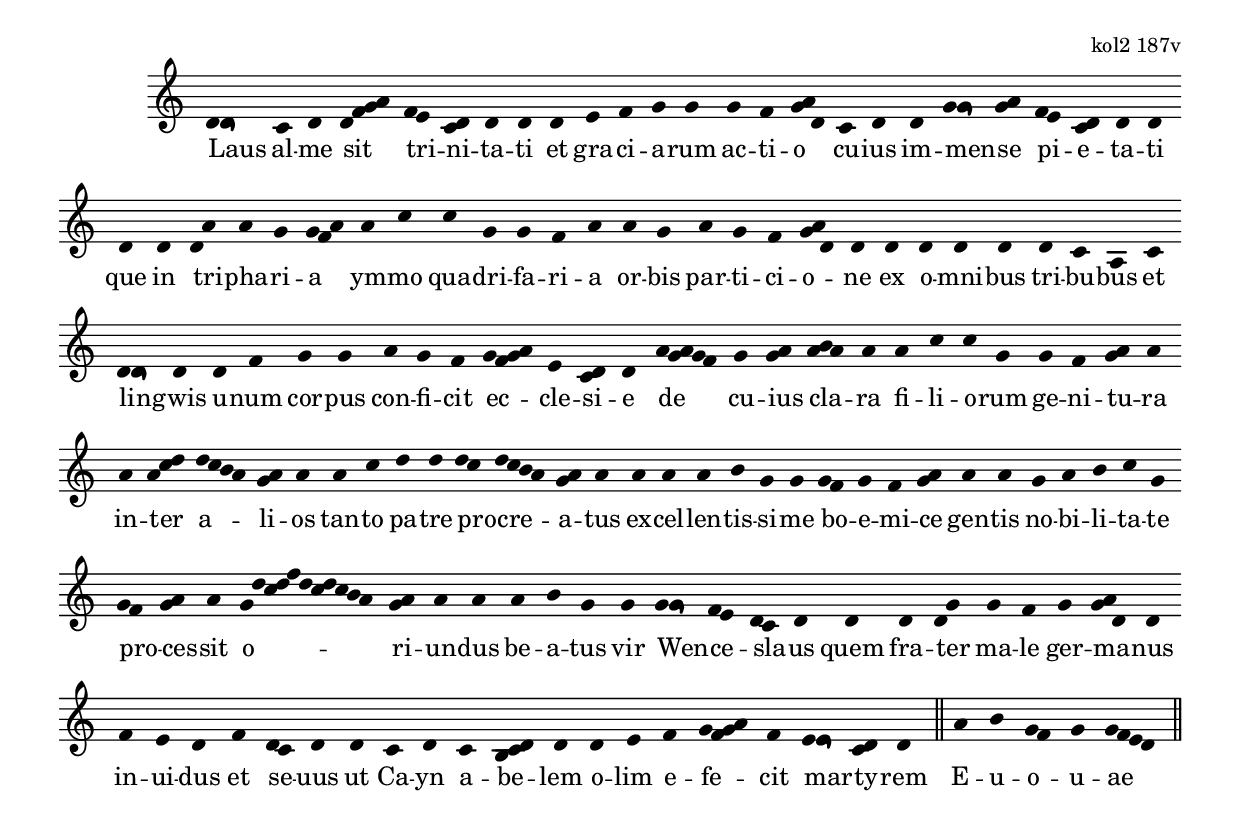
\version "2.19.32"

\include "../lib/synopsis.ily"

\score {
  \transpose c c' {
    \plainchant
    \melisma { d \strophicus d } \bar "" c d \bar "" \melisma { d f g a } \bar "" \melisma { f e } \melisma { c d } d d \bar "" d \bar "" e f g g \bar "" g f \melisma { g a d } \bar "" c d \bar "" d \melisma { g \strophicus g } \melisma { g a } \bar "" \melisma { f e } \melisma { c d } d d \bar "" d \bar "" d \bar "" \melisma { d a } a \bar "" g \melisma { g f a } \bar "" a c' \bar "" c' g g f a \bar "" a g \bar "" a g f \melisma { g a d } d \bar "" d \bar "" d d d \bar "" d c a, \bar "" c \bar "" \melisma { d \strophicus d } d \bar "" d f \bar "" g g \bar "" a g f \bar "" \melisma { g f g a } e \melisma { c d } d \bar "" \melisma { a g a g f } \bar "" g \melisma { g a } \bar "" \melisma { a b a } a \bar "" a c' c' g \bar "" g \bar "" f \melisma { g a } a \bar "" a \melisma { a c' d' } \bar "" \melisma { d' c' b a } \melisma { g a } a \bar "" a c' \bar "" d' d' \bar "" \melisma { d' c' } \melisma { d' c' b a } \melisma { g a } a \bar "" a a a b g g \bar "" \melisma { g f } g f \bar "" \melisma { g a } \bar "" a a \bar "" g a b c' g \bar "" \melisma { g f } \melisma { g a } a \bar "" \melisma { g d' c' d' f' d' c' d' c' b a } \melisma { g a } a a \bar "" a b g \bar "" g \bar "" \melisma { g \strophicus g } \bar "" \melisma { f e } \melisma { d c } \bar "" d \bar "" d \bar "" d \melisma { d g } \bar "" g f \bar "" g \melisma { g a d } d \bar "" f e d \bar "" f \bar "" \melisma { d c } d \bar "" d \bar "" c d \bar "" c \melisma { b, c d } d \bar "" d e \bar "" f \melisma { g f g a } f \bar "" \melisma { e \strophicus e } \melisma { c d } d \bar "||" a b \melisma { g f } g \melisma { g f e d } \bar "||"
  }
  \addlyrics {
    Laus al -- me sit tri -- ni -- ta -- ti et gra -- ci -- a -- rum ac -- ti -- o cu -- ius im -- men -- se pi -- e -- ta -- ti que in tri -- pha --  ri -- a ym -- mo qua -- dri -- fa -- ri -- a or -- bis par -- ti -- ci -- o -- ne ex o -- mni -- bus tri -- bu -- bus et lin -- gwis u -- num cor -- pus con -- fi -- cit ec -- cle -- si -- e de cu -- ius cla -- ra fi -- li -- o -- rum ge --  ni -- tu -- ra in -- ter a -- li -- os tan -- to pa -- tre pro -- cre -- a -- tus ex -- cel -- len -- tis -- si -- me bo -- e -- mi --  ce gen -- tis no -- bi -- li -- ta -- te pro -- ces -- sit o -- ri -- un -- dus be -- a -- tus vir Wen --  ce -- sla --  us quem fra -- ter ma -- le ger -- ma -- nus in -- ui -- dus et se -- uus ut Ca -- yn a -- be -- lem o -- lim e -- fe -- cit mar -- ty -- rem E -- u -- o -- u -- ae
  }
  \header {
    fontes = "kol2 187v"
  }
}
